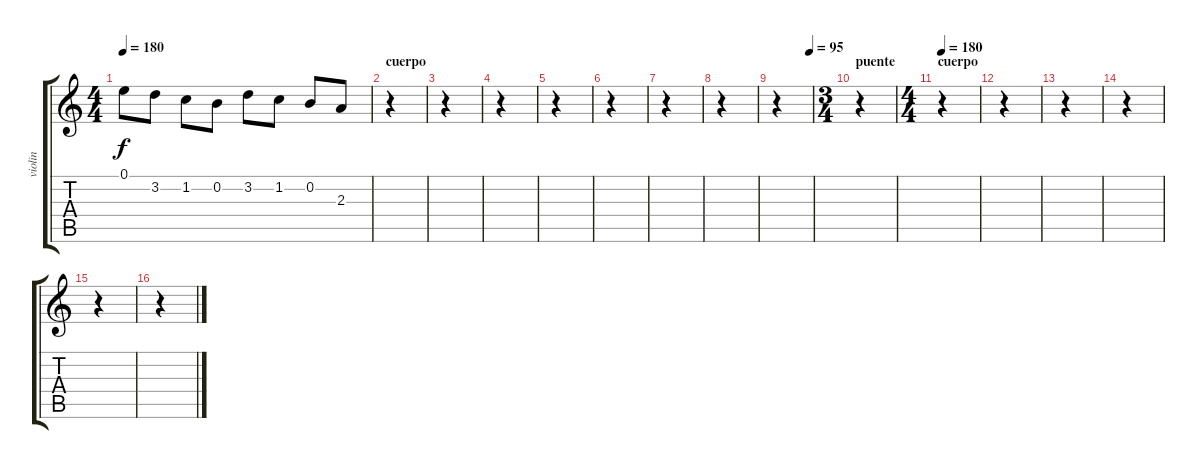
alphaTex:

\track ("violin" "violin") {instrument violin}
\staff {score tabs}
\tuning (E5 B4 G4 D4 A3 E3) {hide}
\ts (4 4)
\tempo 180
\clef g2
\ks c
0.1.8{dy f} 3.2.8 1.2.8 0.2.8 3.2.8 1.2.8 0.2.8 2.3.8 |
\section ("" "cuerpo")
r.4 |
r.4 |
r.4 |
r.4 |
r.4 |
r.4 |
r.4 |
\tempo (95 0.9375)
r.4 |
\ts (3 4)
\section ("" "puente")
r.4 |
\ts (4 4)
\section ("" "cuerpo")
\tempo 180
r.4 |
r.4 |
r.4 |
r.4 |
r.4 |
r.4
